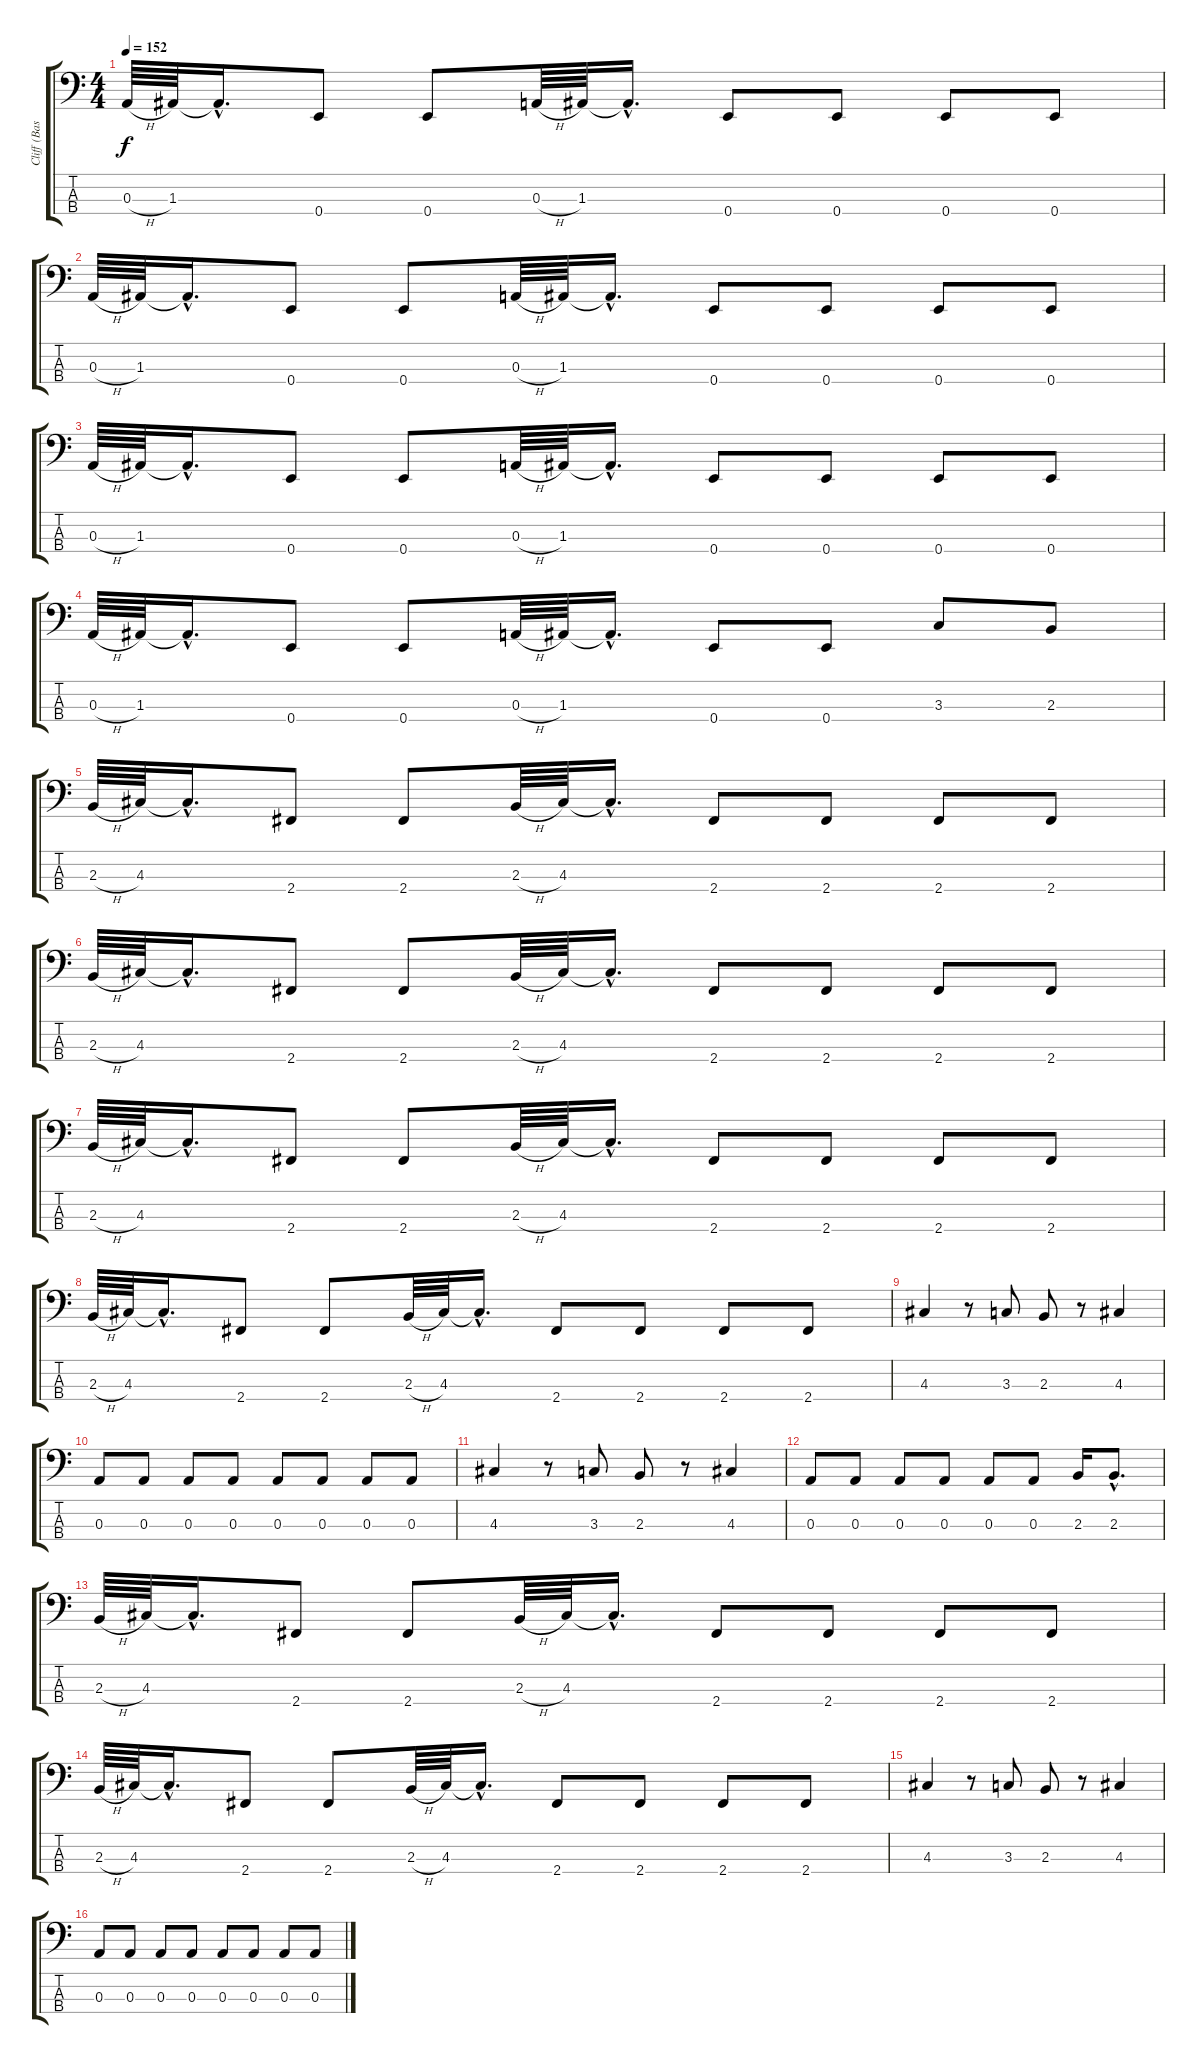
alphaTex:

\track ("Cliff (Bass)" "Cliff (Bas") {instrument electricbassfinger}
\staff {score tabs}
\tuning (G2 D2 A1 E1) {hide}
\ts (4 4)
\tempo 152
\clef f4
\ks c
0.3{h}.64{dy f} 1.3.64 1.3{hac t}.16{d} 0.4.8 0.4.8 0.3{h}.64 1.3.64 1.3{hac t}.16{d} 0.4.8 0.4.8 0.4.8 0.4.8 |
0.3{h}.64 1.3.64 1.3{hac t}.16{d} 0.4.8 0.4.8 0.3{h}.64 1.3.64 1.3{hac t}.16{d} 0.4.8 0.4.8 0.4.8 0.4.8 |
0.3{h}.64 1.3.64 1.3{hac t}.16{d} 0.4.8 0.4.8 0.3{h}.64 1.3.64 1.3{hac t}.16{d} 0.4.8 0.4.8 0.4.8 0.4.8 |
0.3{h}.64 1.3.64 1.3{hac t}.16{d} 0.4.8 0.4.8 0.3{h}.64 1.3.64 1.3{hac t}.16{d} 0.4.8 0.4.8 3.3.8 2.3.8 |
2.3{h}.64 4.3.64 4.3{hac t}.16{d} 2.4.8 2.4.8 2.3{h}.64 4.3.64 4.3{hac t}.16{d} 2.4.8 2.4.8 2.4.8 2.4.8 |
2.3{h}.64 4.3.64 4.3{hac t}.16{d} 2.4.8 2.4.8 2.3{h}.64 4.3.64 4.3{hac t}.16{d} 2.4.8 2.4.8 2.4.8 2.4.8 |
2.3{h}.64 4.3.64 4.3{hac t}.16{d} 2.4.8 2.4.8 2.3{h}.64 4.3.64 4.3{hac t}.16{d} 2.4.8 2.4.8 2.4.8 2.4.8 |
2.3{h}.64 4.3.64 4.3{hac t}.16{d} 2.4.8 2.4.8 2.3{h}.64 4.3.64 4.3{hac t}.16{d} 2.4.8 2.4.8 2.4.8 2.4.8 |
4.3.4 r.8 3.3.8 2.3.8 r.8 4.3.4 |
0.3.8 0.3.8 0.3.8 0.3.8 0.3.8 0.3.8 0.3.8 0.3.8 |
4.3.4 r.8 3.3.8 2.3.8 r.8 4.3.4 |
0.3.8 0.3.8 0.3.8 0.3.8 0.3.8 0.3.8 2.3.16 2.3{hac}.8{d} |
2.3{h}.64 4.3.64 4.3{hac t}.16{d} 2.4.8 2.4.8 2.3{h}.64 4.3.64 4.3{hac t}.16{d} 2.4.8 2.4.8 2.4.8 2.4.8 |
2.3{h}.64 4.3.64 4.3{hac t}.16{d} 2.4.8 2.4.8 2.3{h}.64 4.3.64 4.3{hac t}.16{d} 2.4.8 2.4.8 2.4.8 2.4.8 |
4.3.4 r.8 3.3.8 2.3.8 r.8 4.3.4 |
0.3.8 0.3.8 0.3.8 0.3.8 0.3.8 0.3.8 0.3.8 0.3.8
